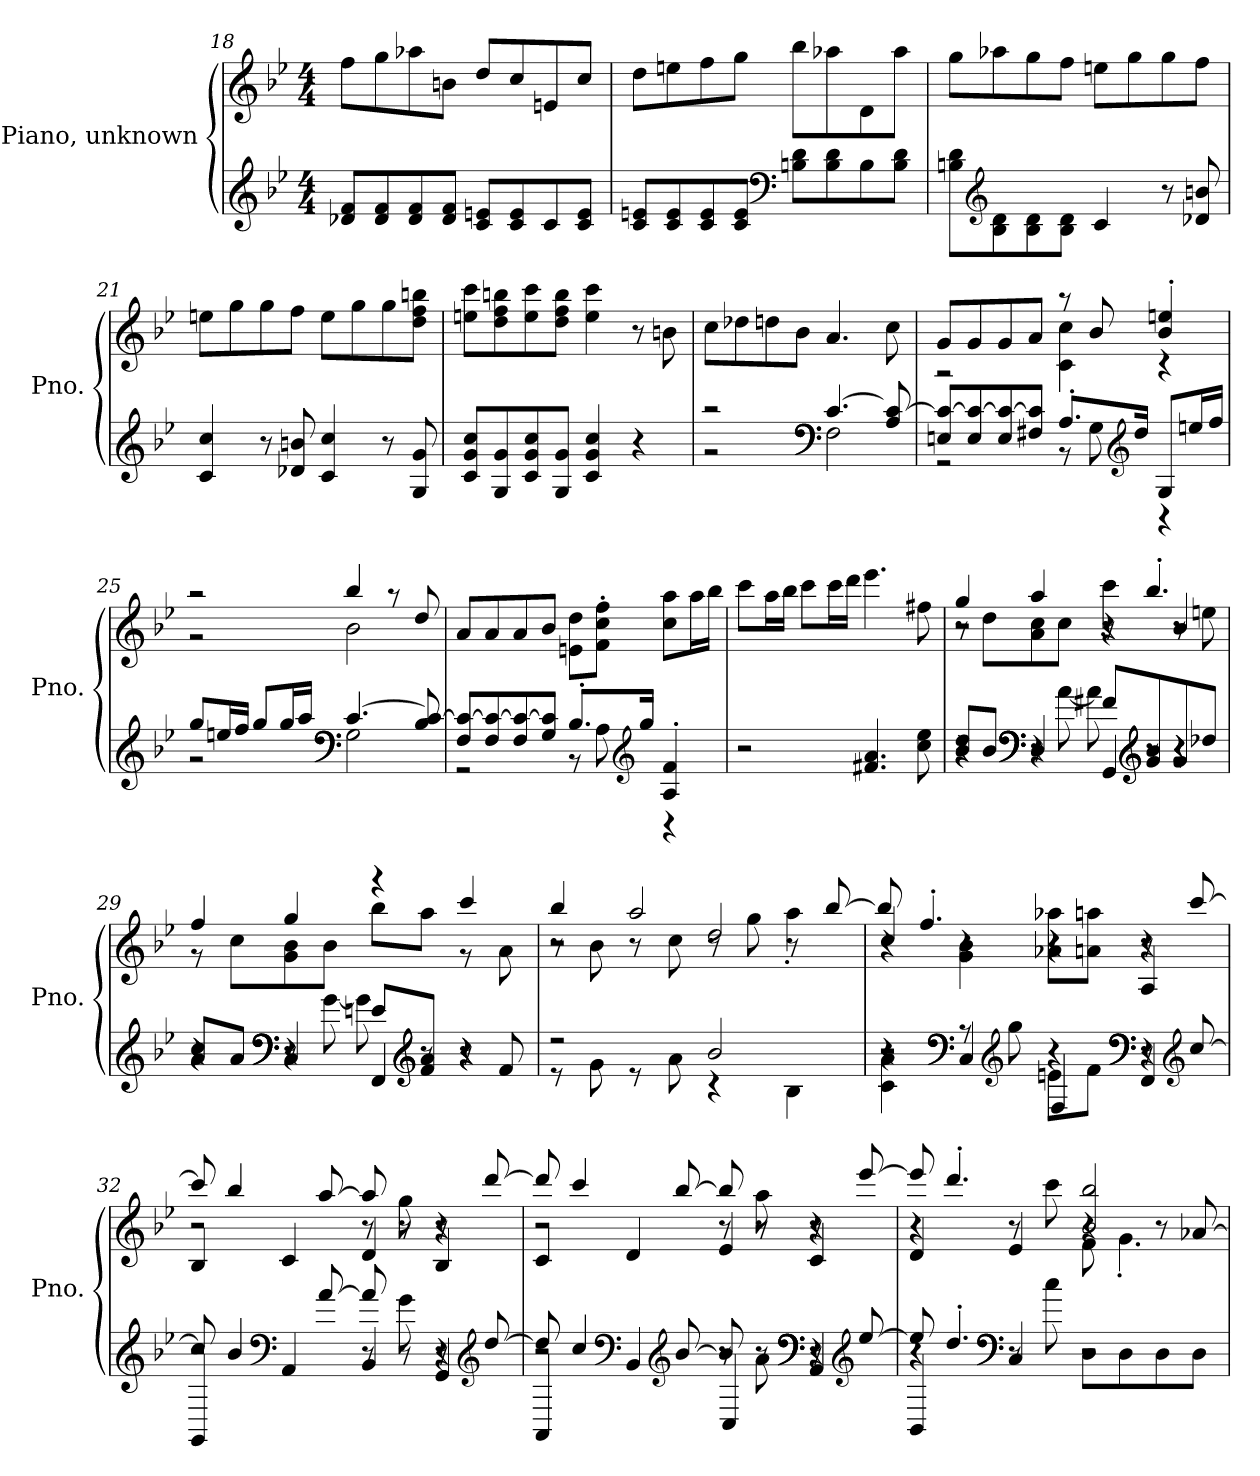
**kern	**kern
*part1	*part1
*staff2	*staff1
*I"Piano, unknown	*
*I'Pno.	*
*clefG2	*clefG2
*k[b-e-]	*k[b-e-]
*M4/4	*M4/4
=18	=18
8d-X/ 8f/L	8ff\L
8d-/ 8f/	8gg\
8d-/ 8f/	8aa-X\
8d-/ 8f/J	8bn\J
8c/ 8en/L	8dd/L
8c/ 8e/	8cc/
8c/	8en/
8c/ 8e/J	8cc/J
=19	=19
8c/ 8en/L	8dd\L
8c/ 8e/	8een\
8c/ 8e/	8ff\
8c/ 8e/J	8gg\J
*clefF4	*
8Bn\ 8d\L	8bb-\L
8B\ 8d\	8aa-X\
8B\	8d\
8B\ 8d\J	8aa-\J
!!LO:PB:g=z
=20	=20
8Bn\ 8d\L	8gg\L
*clefG2	*
8B\ 8d\	8aa-X\
8B\ 8d\	8gg\
8B\ 8d\J	8ff\J
4c/	8een\L
.	8gg\
8r	8gg\
8d-X/ 8bn/	8ff\J
=21	=21
4c/ 4cc/	8een\L
.	8gg\
8r	8gg\
8d-X/ 8bn/	8ff\J
4c/ 4cc/	8ee\L
.	8gg\
8r	8gg\
8G/ 8g/	8dd\ 8ff\ 8bbn\J
=22	=22
8c/ 8g/ 8cc/L	8een\ 8ccc\L
8G/ 8g/	8dd\ 8ff\ 8bbn\
8c/ 8g/ 8cc/	8ee\ 8ccc\
8G/ 8g/J	8dd\ 8ff\ 8bb\J
4c/ 4g/ 4cc/	4ee\ 4ccc\
4r	8r
.	8bn\
!!LO:LB:g=z
=23	=23
*^	*
2r	2r	8cc\L
.	.	8dd-X\
.	.	8ddn\
.	.	8b-\J
*clefF4	*	*
[4.c/	2F\	4.a/
8A/ 8c/_	.	8cc\
=24	=24	=24
*	*	*^
8En/ 8c/_L	2r	8g/L	2r
8E/ 8c/_	.	8g/	.
8E/ 8c/_	.	8g/	.
8F#X/ 8c/]J	.	8a/J	.
8.A'/L	8r	8r	4c\ 4cc\
.	8G\	8b-/	.
*clefG2	*	*	*
16dd/Jk	.	.	.
8G/L	4r	4b-/' 4een/'	4r
16een/L	.	.	.
16ff/JJ	.	.	.
=25	=25	=25	=25
8gg/L	2r	2r	2r
16een/L	.	.	.
16ff/JJ	.	.	.
8gg/L	.	.	.
16gg/L	.	.	.
16aa/JJ	.	.	.
*clefF4	*	*	*
[4.c/	2G\	4bb-/	2b-\
.	.	8r	.
8B-/ 8c/_	.	8dd/	.
*	*	*v	*v
!!LO:LB:g=z
=26	=26	=26
8F/ 8c/_L	2r	8a/L
8F/ 8c/_	.	8a/
8F/ 8c/_	.	8a/
8G/ 8c/]J	.	8b-/J
8.B-'/L	8r	8en\ 8dd\L
.	8A\	8f\' 8cc\' 8ff\'J
*clefG2	*	*
16gg/Jk	.	.
4A/' 4f/'	4r	8cc\ 8aa\L
.	.	16aa\L
.	.	16bb-\JJ
*v	*v	*
=27	=27
2r	8ccc\L
.	16aa\L
.	16bb-\JJ
.	8ccc\L
.	16ccc\L
.	16ddd\JJ
4.f#X/ 4.a/	4.eee-\
8cc\ 8ee-\	8ff#X\
=28	=28
*^	*^
*	*^	*	*^
8b-/ 8dd/L	4r	4r	4gg/	8r	2r
8b-/J	.	.	.	8dd\L	.
*clefF4	*	*	*	*	*
4r	8r	4D/	4aa/	8a\ 8cc\	.
.	[8a\	.	.	8cc\J	.
8f#X/L	8a\]	4GG/	8r	4ccc'\	4r
*clefG2	*	*	*	*	*
8g/ 8b-/	8r	.	4.bb-'/	.	.
8g/	4r	4r	.	8r	4b-/
8dd-X/J	.	.	.	8een\	.
*	*	*	*	*v	*v
!!LO:LB:g=z
=29	=29	=29	=29	=29
8a/ 8cc/L	4r	4r	4ff/	8r
8a/J	.	.	.	8cc\L
*clefF4	*	*	*	*
4r	8r	4C/	4gg/	8g\ 8b-\
.	[8g\	.	.	8b-\J
8en/L	8g\]	4FF/	4r	8bb-\L
*clefG2	*	*	*	*
8f/ 8a/J	8r	.	.	8aa\J
8r	4r	4r	4ccc/	8r
8f/	.	.	.	8a\
*	*v	*v	*	*
=30	=30	=30	=30
*	*	*	*^
2r	8r	2r	8r	4bb-/
.	8g\	.	8b-\	.
.	8r	.	8r	2aa/
.	8a\	.	8cc\	.
2b-/	4r	2dd/	8r	.
.	.	.	8gg\	.
.	4B-\	.	4aa'\	8r
.	.	.	.	[8bb-/
=31	=31	=31	=31	=31
*	*^	*	*	*
2r	4c\ 4a\	4r	4cc/	4r	8bb-/]
.	.	.	.	.	4.ff'/
*clefF4	*	*	*	*	*
.	8r	4C/	4r	4g\ 4b-\	.
*clefG2	*	*	*	*	*
.	8gg\	.	.	.	.
4r	8en\L	4F/	4r	8a-X\ 8aa-X\L	4r
.	8f\J	.	.	8an\ 8aan\J	.
*clefF4	*	*	*	*	*
8r	4r	4FF/	8r	4r	4A/
*clefG2	*	*	*	*	*
[8cc/	.	.	[8ccc/	.	.
!!LO:LB:g=z	!!	!!
=32	=32	=32	=32	=32	=32
8cc/]	2r	4GG/	8ccc/]	2r	4B-/
4b-/	.	.	4bb-/	.	.
*clefF4	*	*	*	*	*
.	.	4AA/	.	.	4c/
[8a/	.	.	[8aa/	.	.
8a/]	8r	4BB-/	8aa/]	8r	4d/
8r	8g\	.	8r	8gg\	.
8r	4r	4GG/	8r	4r	4B-/
*clefG2	*	*	*	*	*
[8dd/	.	.	[8ddd/	.	.
=33	=33	=33	=33	=33	=33
8dd/]	2r	4AA/	8ddd/]	2r	4c/
4cc/	.	.	4ccc/	.	.
*clefF4	*	*	*	*	*
.	.	4BB-/	.	.	4d/
*clefG2	*	*	*	*	*
[8b-/	.	.	[8bb-/	.	.
8b-/]	8r	4C/	8bb-/]	8r	4e-/
8r	8a\	.	8r	8aa\	.
*clefF4	*	*	*	*	*
8r	4r	4AA/	8r	4r	4c/
*clefG2	*	*	*	*	*
[8ee-/	.	.	[8eee-/	.	.
!!LO:LB:g=z	!!	!!
=34	=34	=34	=34	=34	=34
8ee-/]	4r	4BB-/	8eee-/]	4r	4d/
4.dd'/	.	.	4.ddd'/	.	.
*clefF4	*	*	*	*	*
.	8r	4C/	.	8r	4e-/
.	8cc\	.	.	8ccc\	.
2r	8D\L	2r	4r	8f\	2b-/ 2bb-/
.	8D\	.	.	4.g'\	.
.	8D\	.	8r	.	.
.	8D\J	.	[8a-X/	.	.
*v	*v	*v	*	*	*
*	*v	*v	*v
=	=
*-	*-
